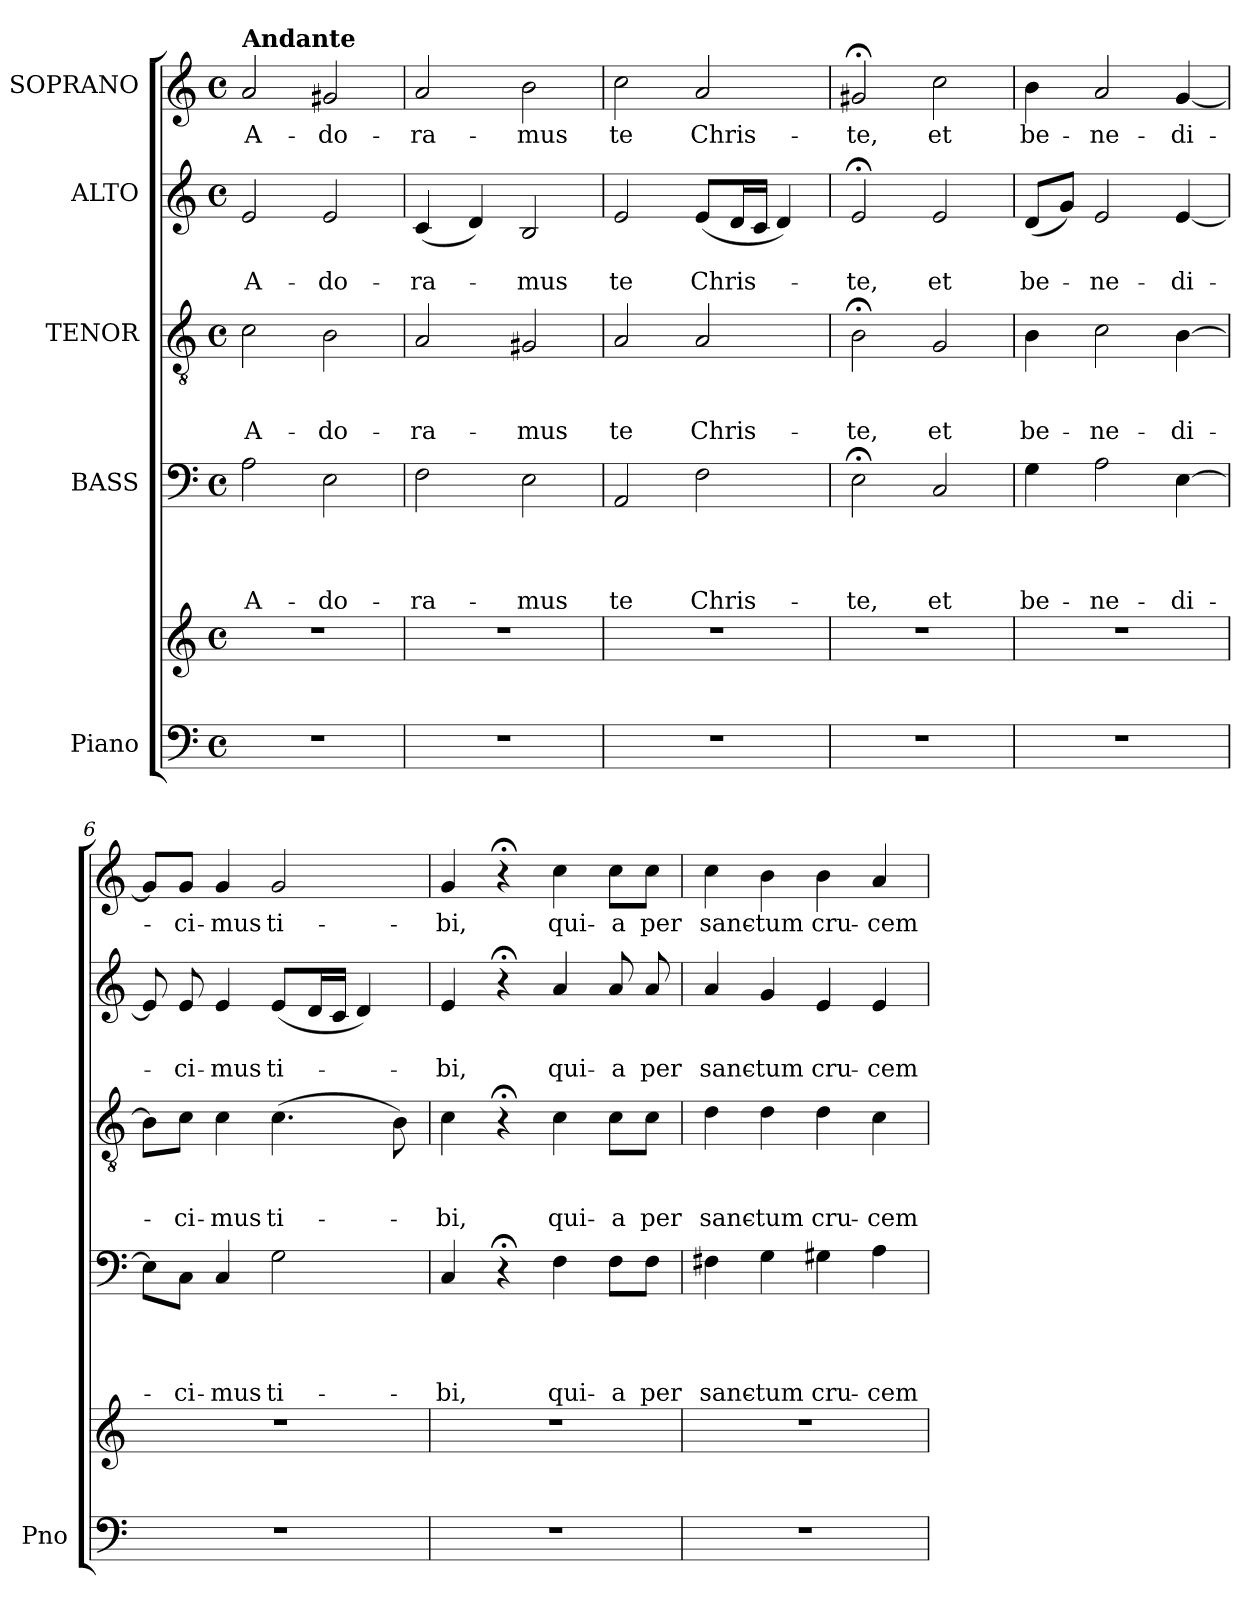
**kern	**kern	**kern	**text	**text	**text	**text	**kern	**text	**text	**text	**kern	**text	**text	**kern	**text
*part5	*part5	*part4	*part4	*part4	*part4	*part4	*part3	*part3	*part3	*part3	*part2	*part2	*part2	*part1	*part1
*staff6	*staff5	*staff4	*staff4	*staff4	*staff4	*staff4	*staff3	*staff3	*staff3	*staff3	*staff2	*staff2	*staff2	*staff1	*staff1
*I"Piano	*	*I"BASS	*	*	*	*	*I"TENOR	*	*	*	*I"ALTO	*	*	*I"SOPRANO	*
*I'Pno	*	*	*	*	*	*	*	*	*	*	*	*	*	*	*
*clefF4	*clefG2	*clefF4	*	*	*	*	*clefGv2	*	*	*	*clefG2	*	*	*clefG2	*
*k[]	*k[]	*k[]	*	*	*	*	*k[]	*	*	*	*k[]	*	*	*k[]	*
*C:	*C:	*C:	*	*	*	*	*C:	*	*	*	*C:	*	*	*C:	*
*M4/4	*M4/4	*M4/4	*	*	*	*	*M4/4	*	*	*	*M4/4	*	*	*M4/4	*
*met(c)	*met(c)	*met(c)	*	*	*	*	*met(c)	*	*	*	*met(c)	*	*	*met(c)	*
=1	=1	=1	=1	=1	=1	=1	=1	=1	=1	=1	=1	=1	=1	=1	=1
!	!	!	!	!	!	!	!	!	!	!	!	!	!	!LO:TX:a:B:t=Andante	!
1r	1r	2A\	.	.	.	A-	2c\	.	.	A-	2e/	.	A-	2a/	A-
.	.	2E\	.	.	.	-do-	2B\	.	.	-do-	2e/	.	-do-	2g#X/	-do-
=2	=2	=2	=2	=2	=2	=2	=2	=2	=2	=2	=2	=2	=2	=2	=2
1r	1r	2F\	.	.	.	-ra-	2A/	.	.	-ra-	(4c/	.	-ra-	2a/	-ra-
.	.	.	.	.	.	.	.	.	.	.	4d/)	.	.	.	.
.	.	2E\	.	.	.	-mus	2G#X/	.	.	-mus	2B/	.	-mus	2b\	-mus
=3	=3	=3	=3	=3	=3	=3	=3	=3	=3	=3	=3	=3	=3	=3	=3
1r	1r	2AA/	.	.	.	te	2A/	.	.	te	2e/	.	te	2cc\	te
.	.	2F\	.	.	.	Chris-	2A/	.	.	Chris-	(8e/L	.	Chris-	2a/	Chris-
.	.	.	.	.	.	.	.	.	.	.	16d/L	.	.	.	.
.	.	.	.	.	.	.	.	.	.	.	16c/JJ	.	.	.	.
.	.	.	.	.	.	.	.	.	.	.	4d/)	.	.	.	.
=4	=4	=4	=4	=4	=4	=4	=4	=4	=4	=4	=4	=4	=4	=4	=4
1r	1r	2E;<\	.	.	.	-te,	2B;<\	.	.	-te,	2e;</	.	-te,	2g#X;</	-te,
.	.	2C/	.	.	.	et	2G/	.	.	et	2e/	.	et	2cc\	et
=5	=5	=5	=5	=5	=5	=5	=5	=5	=5	=5	=5	=5	=5	=5	=5
1r	1r	4G\	.	.	.	be-	4B\	.	.	be-	(8d/L	.	be-	4b\	be-
.	.	.	.	.	.	.	.	.	.	.	8g/J)	.	.	.	.
.	.	2A\	.	.	.	-ne-	2c\	.	.	-ne-	2e/	.	-ne-	2a/	-ne-
.	.	[4E\	.	.	.	-di-	[4B\	.	.	-di-	[4e/	.	-di-	[4g/	-di-
=6	=6	=6	=6	=6	=6	=6	=6	=6	=6	=6	=6	=6	=6	=6	=6
1r	1r	8E\L]	.	.	.	.	8B\L]	.	.	.	8e/]	.	.	8g/L]	.
.	.	8C\J	.	.	.	-ci-	8c\J	.	.	-ci-	8e/	.	-ci-	8g/J	-ci-
.	.	4C/	.	.	.	-mus	4c\	.	.	-mus	4e/	.	-mus	4g/	-mus
.	.	2G\	.	.	.	ti-	(4.c\	.	.	ti-	(8e/L	.	ti-	2g/	ti-
.	.	.	.	.	.	.	.	.	.	.	16d/L	.	.	.	.
.	.	.	.	.	.	.	.	.	.	.	16c/JJ	.	.	.	.
.	.	.	.	.	.	.	.	.	.	.	4d/)	.	.	.	.
.	.	.	.	.	.	.	8B\)	.	.	.	.	.	.	.	.
!!LO:LB:g=z
=7	=7	=7	=7	=7	=7	=7	=7	=7	=7	=7	=7	=7	=7	=7	=7
1r	1r	4C/	.	.	.	-­bi,	4c\	.	.	-­bi,	4e/	.	-­bi,	4g/	-­bi,
.	.	4r;<	.	.	.	.	4r;<	.	.	.	4r;<	.	.	4r;<	.
.	.	4F\	.	.	.	qui-	4c\	.	.	qui-	4a/	.	qui-	4cc\	qui-
.	.	8F\L	.	.	.	-a	8c\L	.	.	-a	8a/	.	-a	8cc\L	-a
.	.	8F\J	.	.	.	per	8c\J	.	.	per	8a/	.	per	8cc\J	per
=8	=8	=8	=8	=8	=8	=8	=8	=8	=8	=8	=8	=8	=8	=8	=8
1r	1r	4F#X\	.	.	.	sanc-	4d\	.	.	sanc-	4a/	.	sanc-	4cc\	sanc-
.	.	4G\	.	.	.	-tum	4d\	.	.	-tum	4g/	.	-tum	4b\	-tum
.	.	4G#X\	.	.	.	cru-	4d\	.	.	cru-	4e/	.	cru-	4b\	cru-
.	.	4A\	.	.	.	-cem	4c\	.	.	-cem	4e/	.	-cem	4a/	-cem
=	=	=	=	=	=	=	=	=	=	=	=	=	=	=	=
*-	*-	*-	*-	*-	*-	*-	*-	*-	*-	*-	*-	*-	*-	*-	*-
